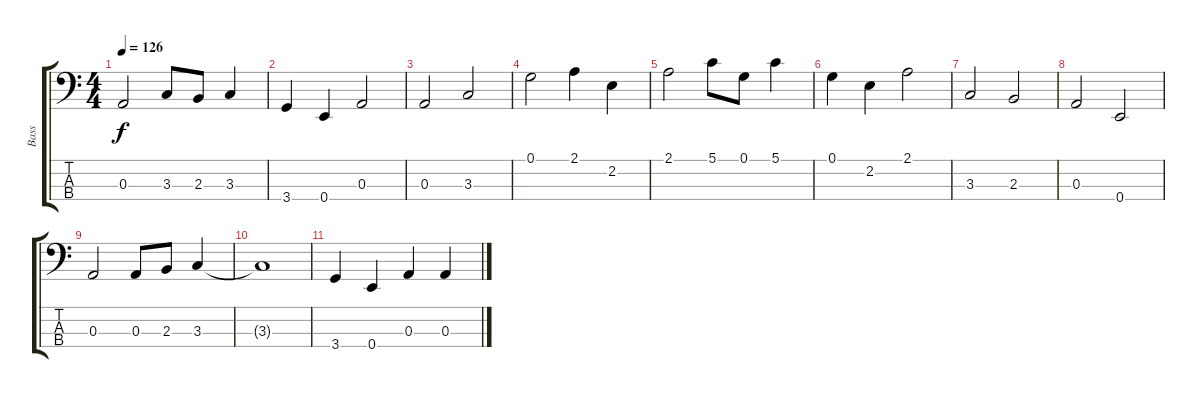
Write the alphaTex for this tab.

\track ("Bass" "Bass") {instrument fretlessbass}
\staff {score tabs}
\tuning (G2 D2 A1 E1) {hide}
\ts (4 4)
\tempo 126
\clef f4
\ks c
0.3.2{dy f} 3.3.8 2.3.8 3.3.4 |
3.4.4 0.4.4 0.3.2 |
0.3.2 3.3.2 |
0.1.2 2.1.4 2.2.4 |
2.1.2 5.1.8 0.1.8 5.1.4 |
0.1.4 2.2.4 2.1.2 |
3.3.2 2.3.2 |
0.3.2 0.4.2 |
0.3.2 0.3.8 2.3.8 3.3.4 |
3.3{t}.1 |
3.4.4 0.4.4 0.3.4 0.3.4
